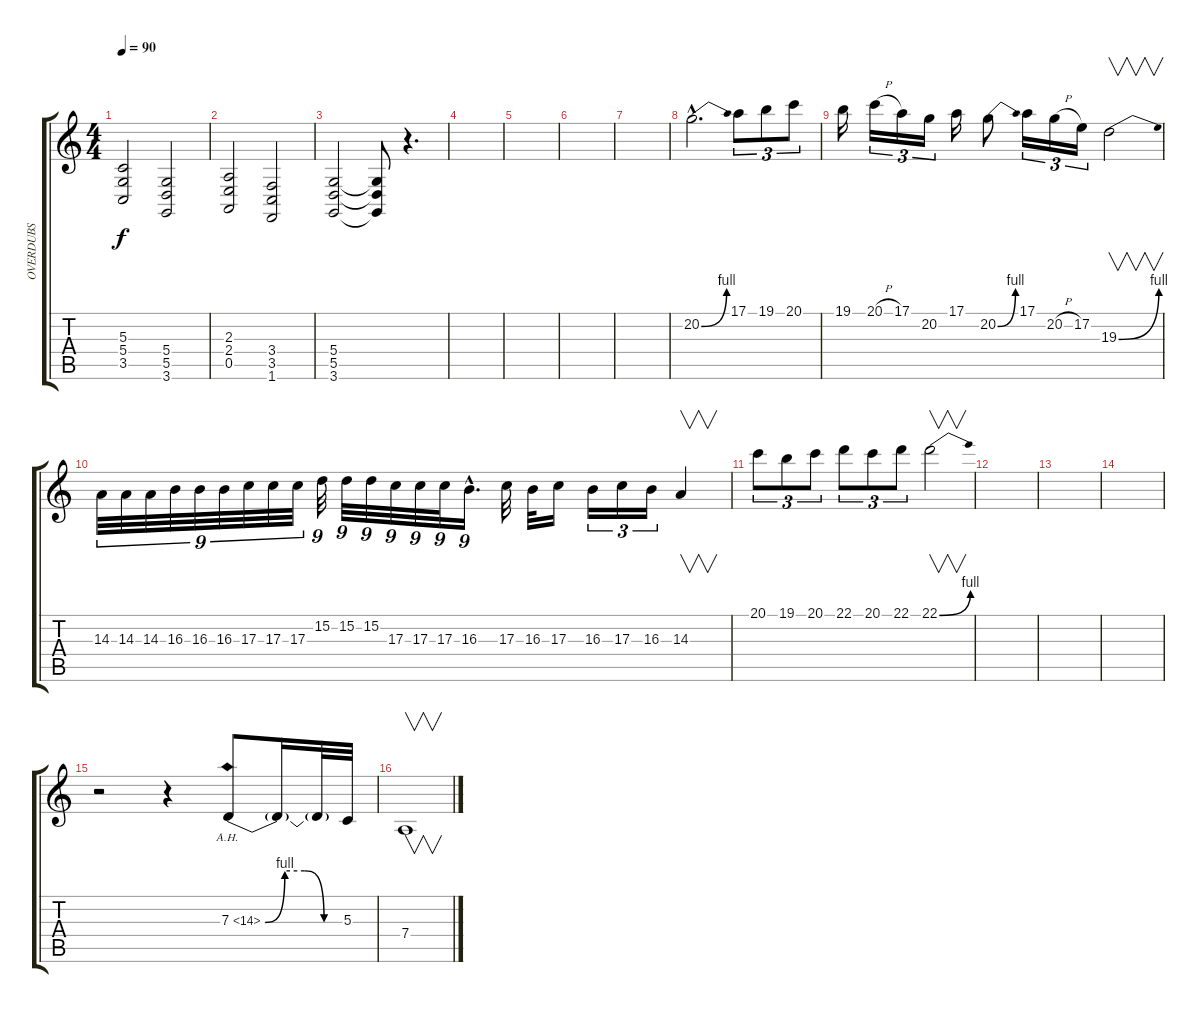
\track ("OVERDUBS" "OVERDUBS") {instrument lead5charang}
\staff {score tabs}
\tuning (E4 B3 G3 D3 A2 E2) {hide}
\ts (4 4)
\tempo 90
\clef g2
\ks c
(5.3 5.4 3.5).2{dy f} (5.4 5.5 3.6).2 |
(2.3 2.4 0.5).2 (3.4 3.5 1.6).2 |
(5.4 5.5 3.6).2 (5.4{t} 5.5{t} 3.6{t}).8 r.4{d} |
|
|
|
|
20.2{be (bend 0 0 60 4) hac}.2{d} 17.1.8{tu (3 2)} 19.1.8{tu (3 2)} 20.1.8{tu (3 2)} |
19.1.16 20.1{h}.16{tu (3 2)} 17.1.16{tu (3 2)} 20.2.16{tu (3 2)} 17.1.16 20.2{be (bend 0 0 60 4)}.8 17.1.16{tu (3 2)} 20.2{h}.16{tu (3 2)} 17.2.16{tu (3 2)} 19.3{be (bend 0 0 60 4)}.2{v} |
14.3.32{tu (9 8)} 14.3.32{tu (9 8)} 14.3.32{tu (9 8)} 16.3.32{tu (9 8)} 16.3.32{tu (9 8)} 16.3.32{tu (9 8)} 17.3.32{tu (9 8)} 17.3.32{tu (9 8)} 17.3.32{tu (9 8)} 15.2.32{tu (9 8)} 15.2.32{tu (9 8)} 15.2.32{tu (9 8)} 17.3.32{tu (9 8)} 17.3.32{tu (9 8)} 17.3.32{tu (9 8)} 16.3{hac}.16{d tu (9 8)} 17.3.32 16.3.32 17.3.16 16.3.16{tu (3 2)} 17.3.16{tu (3 2)} 16.3.16{tu (3 2)} 14.3.4{v} |
20.1.8{tu (3 2)} 19.1.8{tu (3 2)} 20.1.8{tu (3 2)} 22.1.8{tu (3 2)} 20.1.8{tu (3 2)} 22.1.8{tu (3 2)} 22.1{be (bend 0 0 60 4)}.2{v} |
|
|
|
r.2 r.4 7.3{be (custom 0 0 15 4 30 4 45 0 60 0) ah 7}.8 7.3{t}.16 7.3{t}.32 5.3.32 |
7.4.1{v}
